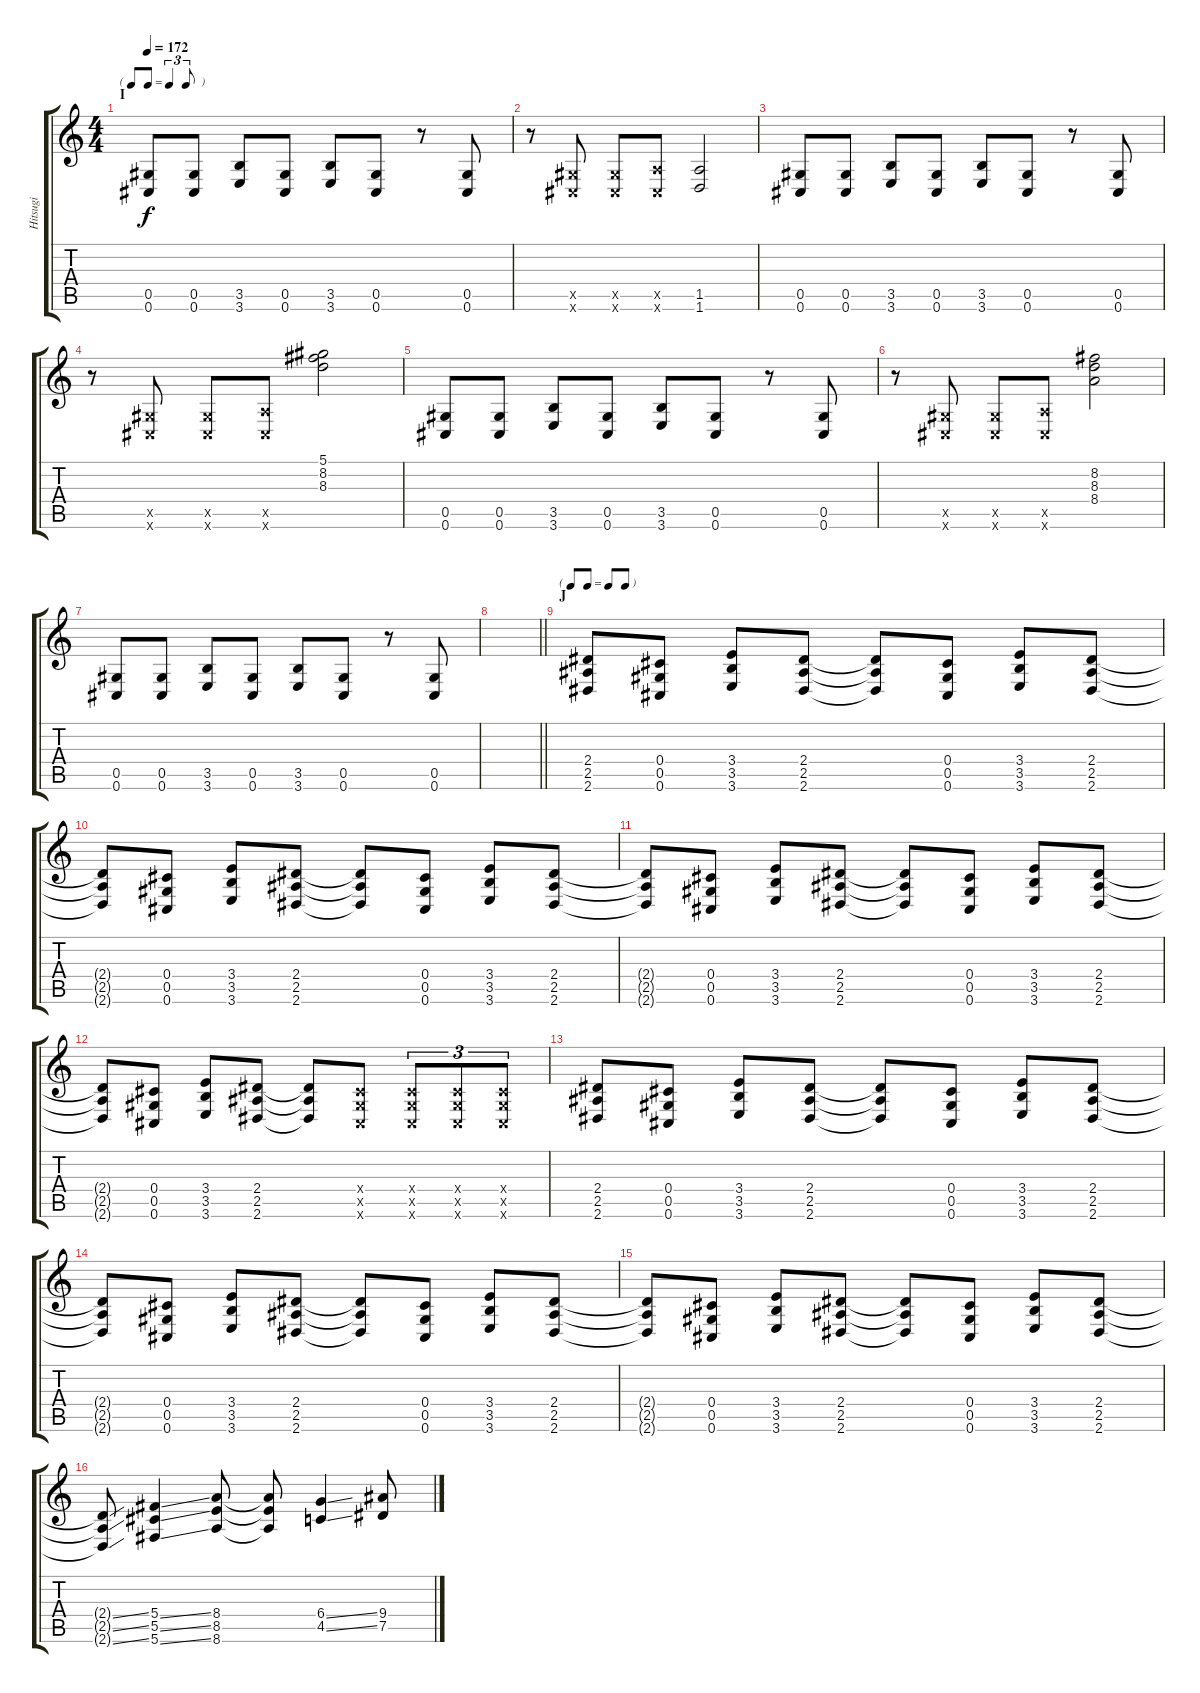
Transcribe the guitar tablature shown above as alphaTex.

\track ("Hitsugi" "Hitsugi") {instrument distortionguitar}
\staff {score tabs}
\tuning (Eb4 Bb3 Gb3 Db3 Ab2 Db2) {hide}
\ts (4 4)
\tf triplet8th
\section ("" "I")
\tempo 172
\clef g2
\ks c
(0.5 0.6).8{dy f} (0.5 0.6).8 (3.5 3.6).8 (0.5 0.6).8 (3.5 3.6).8 (0.5 0.6).8 r.8 (0.5 0.6).8 |
r.8 (0.5{x} 0.6{x}).8 (0.5{x} 0.6{x}).8 (1.5{x} 0.6{x}).8 (1.5 1.6).2 |
(0.5 0.6).8 (0.5 0.6).8 (3.5 3.6).8 (0.5 0.6).8 (3.5 3.6).8 (0.5 0.6).8 r.8 (0.5 0.6).8 |
r.8 (0.5{x} 0.6{x}).8 (0.5{x} 0.6{x}).8 (1.5{x} 0.6{x}).8 (5.1 8.2 8.3).2 |
(0.5 0.6).8 (0.5 0.6).8 (3.5 3.6).8 (0.5 0.6).8 (3.5 3.6).8 (0.5 0.6).8 r.8 (0.5 0.6).8 |
r.8 (0.5{x} 0.6{x}).8 (0.5{x} 0.6{x}).8 (1.5{x} 0.6{x}).8 (8.2 8.3 8.4).2 |
(0.5 0.6).8 (0.5 0.6).8 (3.5 3.6).8 (0.5 0.6).8 (3.5 3.6).8 (0.5 0.6).8 r.8 (0.5 0.6).8 |
\barLineRight lightlight
|
\tf none
\section ("" "J")
(2.4 2.5 2.6).8 (0.4 0.5 0.6).8 (3.4 3.5 3.6).8 (2.4 2.5 2.6).8 (2.4{t} 2.5{t} 2.6{t}).8 (0.4 0.5 0.6).8 (3.4 3.5 3.6).8 (2.4 2.5 2.6).8 |
(2.4{t} 2.5{t} 2.6{t}).8 (0.4 0.5 0.6).8 (3.4 3.5 3.6).8 (2.4 2.5 2.6).8 (2.4{t} 2.5{t} 2.6{t}).8 (0.4 0.5 0.6).8 (3.4 3.5 3.6).8 (2.4 2.5 2.6).8 |
(2.4{t} 2.5{t} 2.6{t}).8 (0.4 0.5 0.6).8 (3.4 3.5 3.6).8 (2.4 2.5 2.6).8 (2.4{t} 2.5{t} 2.6{t}).8 (0.4 0.5 0.6).8 (3.4 3.5 3.6).8 (2.4 2.5 2.6).8 |
(2.4{t} 2.5{t} 2.6{t}).8 (0.4 0.5 0.6).8 (3.4 3.5 3.6).8 (2.4 2.5 2.6).8 (2.4{t} 2.5{t} 2.6{t}).8 (0.4{x} 0.5{x} 0.6{x}).8 (0.4{x} 0.5{x} 0.6{x}).8{tu (3 2)} (0.4{x} 0.5{x} 0.6{x}).8{tu (3 2)} (0.4{x} 0.5{x} 0.6{x}).8{tu (3 2)} |
(2.4 2.5 2.6).8 (0.4 0.5 0.6).8 (3.4 3.5 3.6).8 (2.4 2.5 2.6).8 (2.4{t} 2.5{t} 2.6{t}).8 (0.4 0.5 0.6).8 (3.4 3.5 3.6).8 (2.4 2.5 2.6).8 |
(2.4{t} 2.5{t} 2.6{t}).8 (0.4 0.5 0.6).8 (3.4 3.5 3.6).8 (2.4 2.5 2.6).8 (2.4{t} 2.5{t} 2.6{t}).8 (0.4 0.5 0.6).8 (3.4 3.5 3.6).8 (2.4 2.5 2.6).8 |
(2.4{t} 2.5{t} 2.6{t}).8 (0.4 0.5 0.6).8 (3.4 3.5 3.6).8 (2.4 2.5 2.6).8 (2.4{t} 2.5{t} 2.6{t}).8 (0.4 0.5 0.6).8 (3.4 3.5 3.6).8 (2.4 2.5 2.6).8 |
(2.4{ss t} 2.5{ss t} 2.6{ss t}).8 (5.4{ss} 5.5{ss} 5.6{ss}).4 (8.4 8.5 8.6).8 (8.4{t} 8.5{t} 8.6{t}).8 (6.4{ss} 4.5{ss}).4 (9.4 7.5).8
